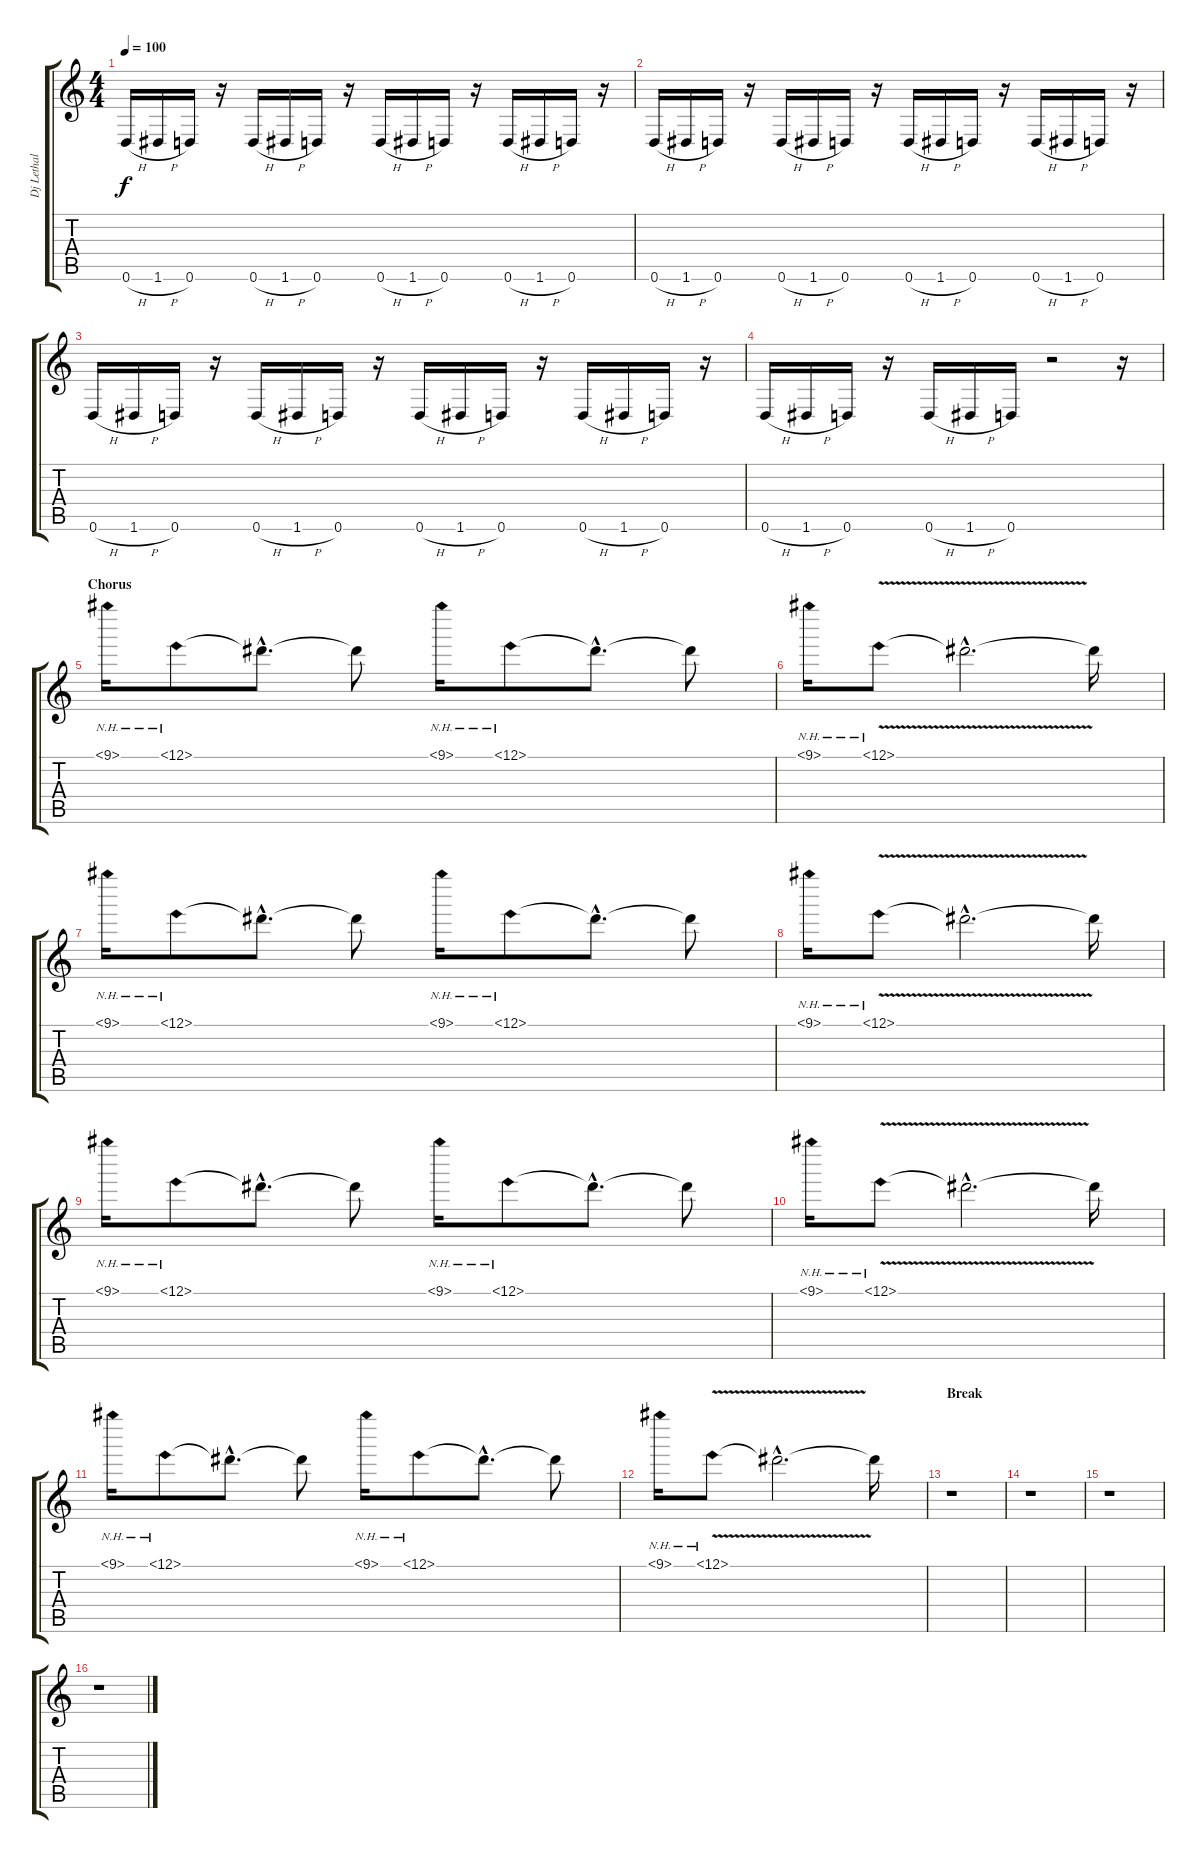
\track ("Dj Lethal" "Dj Lethal") {instrument guitarharmonics}
\staff {score tabs}
\tuning (E4 B3 G3 D3 A2 D2) {hide}
\ts (4 4)
\tempo 100
\clef g2
\ks c
0.6{h}.16{dy f} 1.6{h}.16 0.6.16 r.16 0.6{h}.16 1.6{h}.16 0.6.16 r.16 0.6{h}.16 1.6{h}.16 0.6.16 r.16 0.6{h}.16 1.6{h}.16 0.6.16 r.16 |
0.6{h}.16 1.6{h}.16 0.6.16 r.16 0.6{h}.16 1.6{h}.16 0.6.16 r.16 0.6{h}.16 1.6{h}.16 0.6.16 r.16 0.6{h}.16 1.6{h}.16 0.6.16 r.16 |
0.6{h}.16 1.6{h}.16 0.6.16 r.16 0.6{h}.16 1.6{h}.16 0.6.16 r.16 0.6{h}.16 1.6{h}.16 0.6.16 r.16 0.6{h}.16 1.6{h}.16 0.6.16 r.16 |
0.6{h}.16 1.6{h}.16 0.6.16 r.16 0.6{h}.16 1.6{h}.16 0.6.16 r.2 r.16 |
\section ("" "Chorus")
9.1{nh}.16{volume 10 instrument overdrivenguitar} 11.1{nh}.8 11.1{hac t}.8{d} 11.1{t}.8 9.1{nh}.16 11.1{nh}.8 11.1{hac t}.8{d} 11.1{t}.8 |
9.1{nh}.16 11.1{nh v}.8 11.1{hac t}.2{d} 11.1{t}.16 |
9.1{nh}.16 11.1{nh}.8 11.1{hac t}.8{d} 11.1{t}.8 9.1{nh}.16 11.1{nh}.8 11.1{hac t}.8{d} 11.1{t}.8 |
9.1{nh}.16 11.1{nh v}.8 11.1{hac t}.2{d} 11.1{t}.16 |
9.1{nh}.16 11.1{nh}.8 11.1{hac t}.8{d} 11.1{t}.8 9.1{nh}.16 11.1{nh}.8 11.1{hac t}.8{d} 11.1{t}.8 |
9.1{nh}.16 11.1{nh v}.8 11.1{hac t}.2{d} 11.1{t}.16 |
9.1{nh}.16 11.1{nh}.8 11.1{hac t}.8{d} 11.1{t}.8 9.1{nh}.16 11.1{nh}.8 11.1{hac t}.8{d} 11.1{t}.8 |
9.1{nh}.16 11.1{nh v}.8 11.1{hac t}.2{d} 11.1{t}.16 |
\section ("" "Break")
r.1 |
r.1 |
r.1 |
r.1
